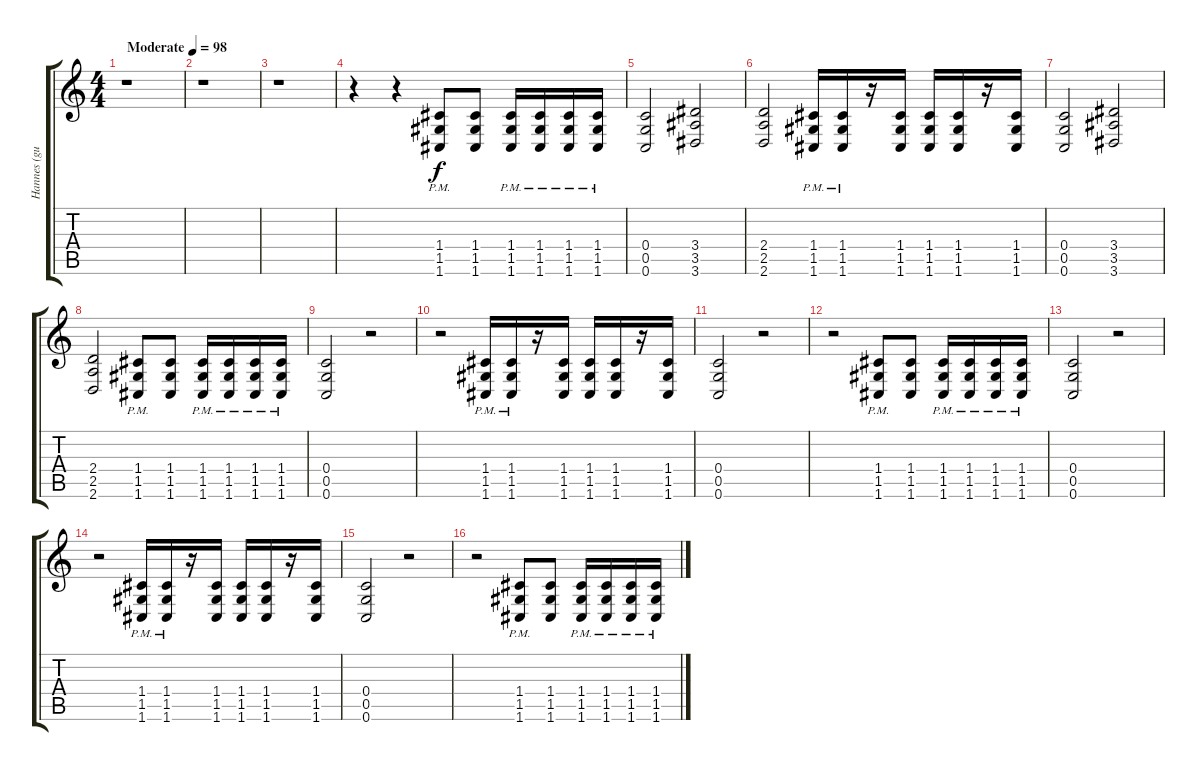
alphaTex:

\track ("Hannes (guitar)" "Hannes (gu") {instrument distortionguitar}
\staff {score tabs}
\tuning (D4 A3 F3 C3 G2 C2) {hide}
\ts (4 4)
\tempo (98 "Moderate")
\clef g2
\ks c
r.1{dy f instrument distortionguitar} |
r.1 |
r.1 |
r.4 r.4 (1.4{pm} 1.5{pm} 1.6{pm}).8 (1.4 1.5 1.6).8 (1.4{pm} 1.5{pm} 1.6{pm}).16 (1.4{pm} 1.5{pm} 1.6{pm}).16 (1.4{pm} 1.5{pm} 1.6{pm}).16 (1.4{pm} 1.5{pm} 1.6{pm}).16 |
(0.4 0.5 0.6).2 (3.4 3.5 3.6).2 |
(2.4 2.5 2.6).2 (1.4{pm} 1.5{pm} 1.6{pm}).16 (1.4{pm} 1.5{pm} 1.6{pm}).16 r.16 (1.4 1.5 1.6).16 (1.4 1.5 1.6).16 (1.4 1.5 1.6).16 r.16 (1.4 1.5 1.6).16 |
(0.4 0.5 0.6).2 (3.4 3.5 3.6).2 |
(2.4 2.5 2.6).2 (1.4{pm} 1.5{pm} 1.6{pm}).8 (1.4 1.5 1.6).8 (1.4{pm} 1.5{pm} 1.6{pm}).16 (1.4{pm} 1.5{pm} 1.6{pm}).16 (1.4{pm} 1.5{pm} 1.6{pm}).16 (1.4{pm} 1.5{pm} 1.6{pm}).16 |
(0.4 0.5 0.6).2{volume 7} r.2{volume 13 instrument distortionguitar} |
r.2 (1.4{pm} 1.5{pm} 1.6{pm}).16 (1.4{pm} 1.5{pm} 1.6{pm}).16 r.16 (1.4 1.5 1.6).16 (1.4 1.5 1.6).16 (1.4 1.5 1.6).16 r.16 (1.4 1.5 1.6).16 |
(0.4 0.5 0.6).2{volume 7} r.2{volume 13 instrument distortionguitar} |
r.2 (1.4{pm} 1.5{pm} 1.6{pm}).8 (1.4 1.5 1.6).8 (1.4{pm} 1.5{pm} 1.6{pm}).16 (1.4{pm} 1.5{pm} 1.6{pm}).16 (1.4{pm} 1.5{pm} 1.6{pm}).16 (1.4{pm} 1.5{pm} 1.6{pm}).16 |
(0.4 0.5 0.6).2{volume 7} r.2{volume 13 instrument distortionguitar} |
r.2 (1.4{pm} 1.5{pm} 1.6{pm}).16 (1.4{pm} 1.5{pm} 1.6{pm}).16 r.16 (1.4 1.5 1.6).16 (1.4 1.5 1.6).16 (1.4 1.5 1.6).16 r.16 (1.4 1.5 1.6).16 |
(0.4 0.5 0.6).2{volume 7} r.2{volume 13 instrument distortionguitar} |
r.2 (1.4{pm} 1.5{pm} 1.6{pm}).8 (1.4 1.5 1.6).8 (1.4{pm} 1.5{pm} 1.6{pm}).16 (1.4{pm} 1.5{pm} 1.6{pm}).16 (1.4{pm} 1.5{pm} 1.6{pm}).16 (1.4{pm} 1.5{pm} 1.6{pm}).16
